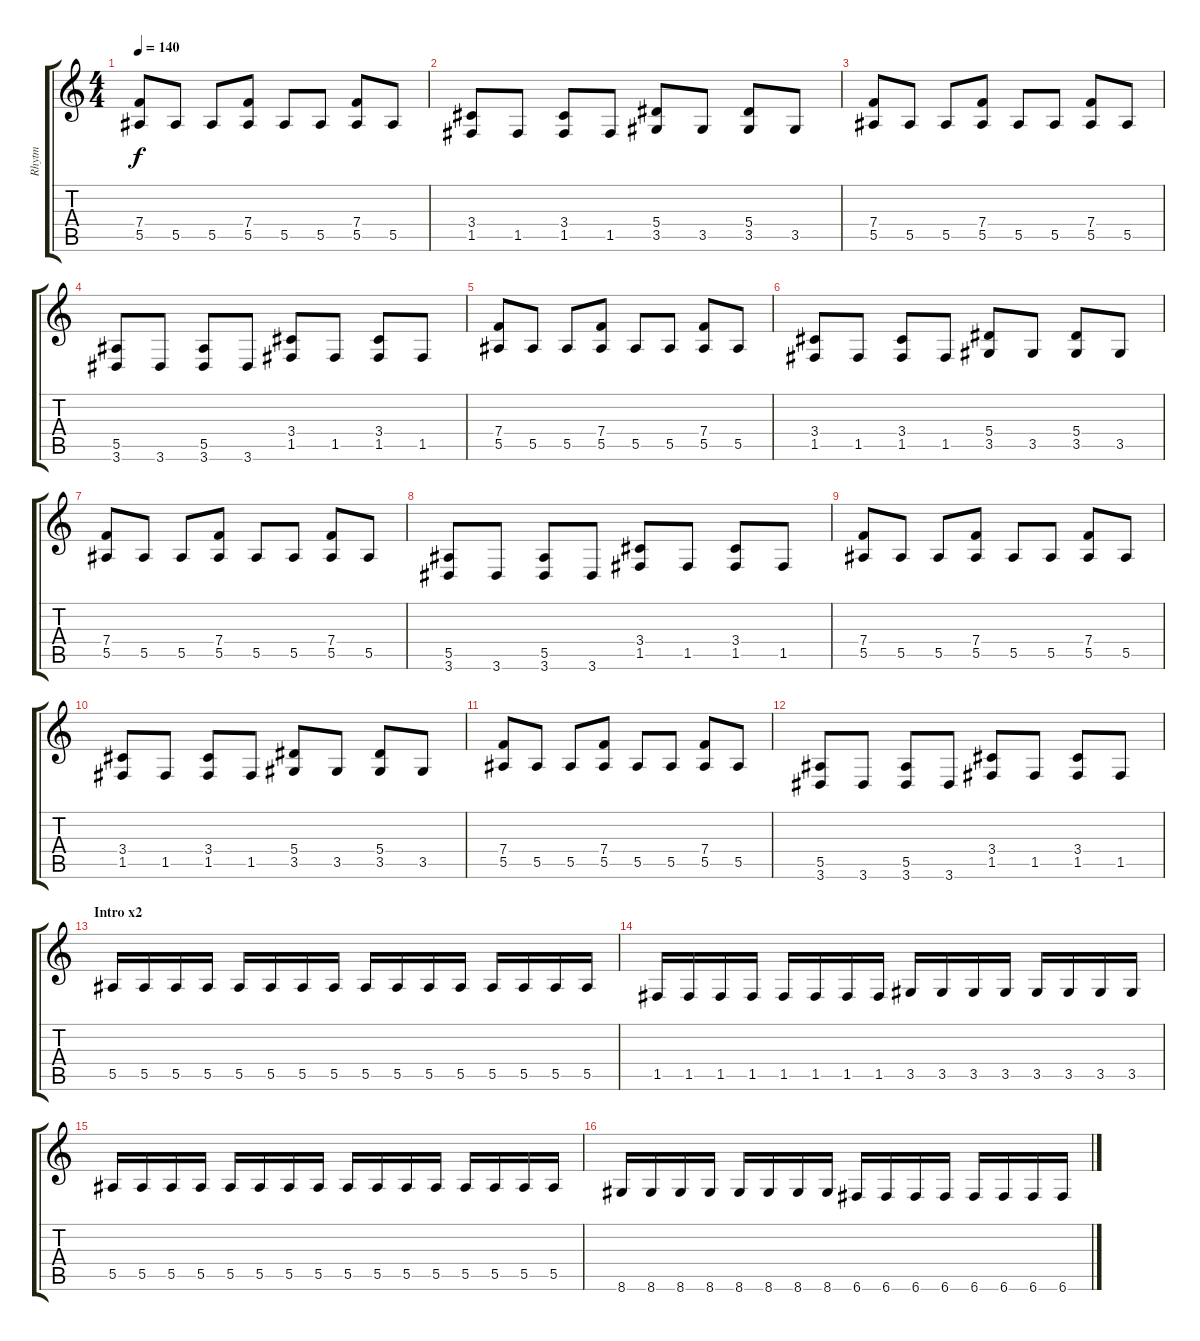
\track ("Rhytm" "Rhytm") {instrument distortionguitar}
\staff {score tabs}
\tuning (C4 G3 Eb3 Bb2 F2 C2) {hide}
\ts (4 4)
\tempo 140
\clef g2
\ks c
(7.4 5.5).8{dy f} 5.5.8 5.5.8 (7.4 5.5).8 5.5.8 5.5.8 (7.4 5.5).8 5.5.8 |
(3.4 1.5).8 1.5.8 (3.4 1.5).8 1.5.8 (5.4 3.5).8 3.5.8 (5.4 3.5).8 3.5.8 |
(7.4 5.5).8 5.5.8 5.5.8 (7.4 5.5).8 5.5.8 5.5.8 (7.4 5.5).8 5.5.8 |
(5.5 3.6).8 3.6.8 (5.5 3.6).8 3.6.8 (3.4 1.5).8 1.5.8 (3.4 1.5).8 1.5.8 |
(7.4 5.5).8 5.5.8 5.5.8 (7.4 5.5).8 5.5.8 5.5.8 (7.4 5.5).8 5.5.8 |
(3.4 1.5).8 1.5.8 (3.4 1.5).8 1.5.8 (5.4 3.5).8 3.5.8 (5.4 3.5).8 3.5.8 |
(7.4 5.5).8 5.5.8 5.5.8 (7.4 5.5).8 5.5.8 5.5.8 (7.4 5.5).8 5.5.8 |
(5.5 3.6).8 3.6.8 (5.5 3.6).8 3.6.8 (3.4 1.5).8 1.5.8 (3.4 1.5).8 1.5.8 |
(7.4 5.5).8 5.5.8 5.5.8 (7.4 5.5).8 5.5.8 5.5.8 (7.4 5.5).8 5.5.8 |
(3.4 1.5).8 1.5.8 (3.4 1.5).8 1.5.8 (5.4 3.5).8 3.5.8 (5.4 3.5).8 3.5.8 |
(7.4 5.5).8 5.5.8 5.5.8 (7.4 5.5).8 5.5.8 5.5.8 (7.4 5.5).8 5.5.8 |
(5.5 3.6).8 3.6.8 (5.5 3.6).8 3.6.8 (3.4 1.5).8 1.5.8 (3.4 1.5).8 1.5.8 |
\section ("" "Intro x2")
5.5.16 5.5.16 5.5.16 5.5.16 5.5.16 5.5.16 5.5.16 5.5.16 5.5.16 5.5.16 5.5.16 5.5.16 5.5.16 5.5.16 5.5.16 5.5.16 |
1.5.16 1.5.16 1.5.16 1.5.16 1.5.16 1.5.16 1.5.16 1.5.16 3.5.16 3.5.16 3.5.16 3.5.16 3.5.16 3.5.16 3.5.16 3.5.16 |
5.5.16 5.5.16 5.5.16 5.5.16 5.5.16 5.5.16 5.5.16 5.5.16 5.5.16 5.5.16 5.5.16 5.5.16 5.5.16 5.5.16 5.5.16 5.5.16 |
8.6.16 8.6.16 8.6.16 8.6.16 8.6.16 8.6.16 8.6.16 8.6.16 6.6.16 6.6.16 6.6.16 6.6.16 6.6.16 6.6.16 6.6.16 6.6.16
